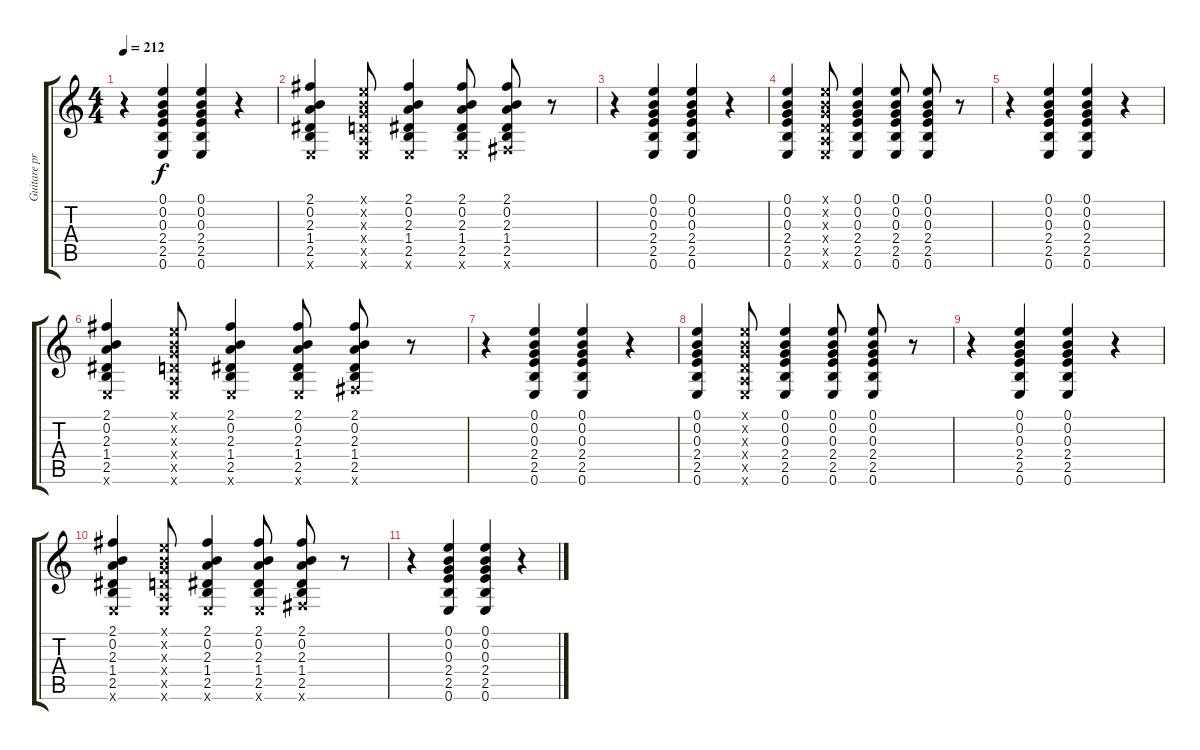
\track ("Guitare principale (saturée)" "Guitare pr") {instrument overdrivenguitar}
\staff {score tabs}
\tuning (E4 B3 G3 D3 A2 E2) {hide}
\ts (4 4)
\tempo 212
\clef g2
\ks c
r.4{dy f} (0.1 0.2 0.3 2.4 2.5 0.6).4 (0.1 0.2 0.3 2.4 2.5 0.6).4 r.4 |
(2.1 0.2 2.3 1.4 2.5 0.6{x}).4 (0.1{x} 0.2{x} 0.3{x} 0.4{x} 0.5{x} 0.6{x}).8 (2.1 0.2 2.3 1.4 2.5 0.6{x}).4 (2.1 0.2 2.3 1.4 2.5 0.6{x}).8 (2.1 0.2 2.3 1.4 2.5 2.6{x}).8 r.8 |
r.4 (0.1 0.2 0.3 2.4 2.5 0.6).4 (0.1 0.2 0.3 2.4 2.5 0.6).4 r.4 |
(0.1 0.2 0.3 2.4 2.5 0.6).4 (0.1{x} 0.2{x} 0.3{x} 0.4{x} 0.5{x} 0.6{x}).8 (0.1 0.2 0.3 2.4 2.5 0.6).4 (0.1 0.2 0.3 2.4 2.5 0.6).8 (0.1 0.2 0.3 2.4 2.5 0.6).8 r.8 |
r.4 (0.1 0.2 0.3 2.4 2.5 0.6).4 (0.1 0.2 0.3 2.4 2.5 0.6).4 r.4 |
(2.1 0.2 2.3 1.4 2.5 0.6{x}).4 (0.1{x} 0.2{x} 0.3{x} 0.4{x} 0.5{x} 0.6{x}).8 (2.1 0.2 2.3 1.4 2.5 0.6{x}).4 (2.1 0.2 2.3 1.4 2.5 0.6{x}).8 (2.1 0.2 2.3 1.4 2.5 2.6{x}).8 r.8 |
r.4 (0.1 0.2 0.3 2.4 2.5 0.6).4 (0.1 0.2 0.3 2.4 2.5 0.6).4 r.4 |
(0.1 0.2 0.3 2.4 2.5 0.6).4 (0.1{x} 0.2{x} 0.3{x} 0.4{x} 0.5{x} 0.6{x}).8 (0.1 0.2 0.3 2.4 2.5 0.6).4 (0.1 0.2 0.3 2.4 2.5 0.6).8 (0.1 0.2 0.3 2.4 2.5 0.6).8 r.8 |
r.4 (0.1 0.2 0.3 2.4 2.5 0.6).4 (0.1 0.2 0.3 2.4 2.5 0.6).4 r.4 |
(2.1 0.2 2.3 1.4 2.5 0.6{x}).4 (0.1{x} 0.2{x} 0.3{x} 0.4{x} 0.5{x} 0.6{x}).8 (2.1 0.2 2.3 1.4 2.5 0.6{x}).4 (2.1 0.2 2.3 1.4 2.5 0.6{x}).8 (2.1 0.2 2.3 1.4 2.5 2.6{x}).8 r.8 |
r.4 (0.1 0.2 0.3 2.4 2.5 0.6).4 (0.1 0.2 0.3 2.4 2.5 0.6).4 r.4
